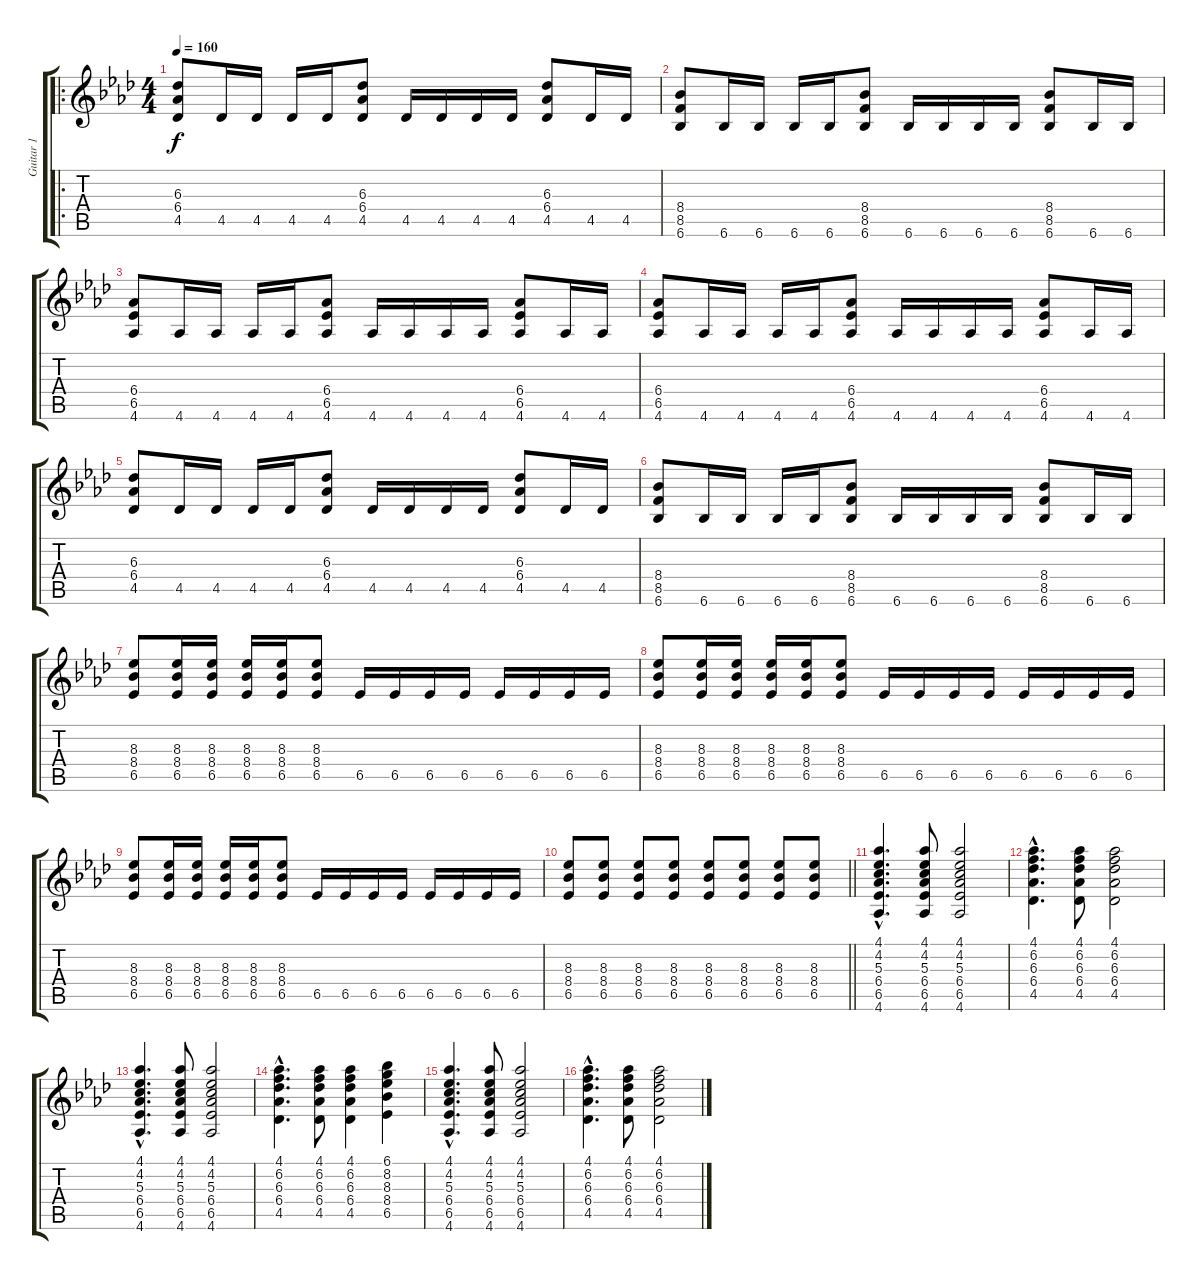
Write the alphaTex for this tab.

\track ("Guitar 1" "Guitar 1") {instrument distortionguitar}
\staff {score tabs}
\tuning (E4 B3 G3 D3 A2 E2) {hide}
\ro
\ts (4 4)
\tempo 160
\clef g2
\ks ab
(6.3 6.4 4.5).8{dy f} 4.5.16 4.5.16 4.5.16 4.5.16 (6.3 6.4 4.5).8 4.5.16 4.5.16 4.5.16 4.5.16 (6.3 6.4 4.5).8 4.5.16 4.5.16 |
(8.4 8.5 6.6).8 6.6.16 6.6.16 6.6.16 6.6.16 (8.4 8.5 6.6).8 6.6.16 6.6.16 6.6.16 6.6.16 (8.4 8.5 6.6).8 6.6.16 6.6.16 |
(6.4 6.5 4.6).8 4.6.16 4.6.16 4.6.16 4.6.16 (6.4 6.5 4.6).8 4.6.16 4.6.16 4.6.16 4.6.16 (6.4 6.5 4.6).8 4.6.16 4.6.16 |
(6.4 6.5 4.6).8 4.6.16 4.6.16 4.6.16 4.6.16 (6.4 6.5 4.6).8 4.6.16 4.6.16 4.6.16 4.6.16 (6.4 6.5 4.6).8 4.6.16 4.6.16 |
(6.3 6.4 4.5).8 4.5.16 4.5.16 4.5.16 4.5.16 (6.3 6.4 4.5).8 4.5.16 4.5.16 4.5.16 4.5.16 (6.3 6.4 4.5).8 4.5.16 4.5.16 |
(8.4 8.5 6.6).8 6.6.16 6.6.16 6.6.16 6.6.16 (8.4 8.5 6.6).8 6.6.16 6.6.16 6.6.16 6.6.16 (8.4 8.5 6.6).8 6.6.16 6.6.16 |
(8.3 8.4 6.5).8 (8.3 8.4 6.5).16 (8.3 8.4 6.5).16 (8.3 8.4 6.5).16 (8.3 8.4 6.5).16 (8.3 8.4 6.5).8 6.5.16 6.5.16 6.5.16 6.5.16 6.5.16 6.5.16 6.5.16 6.5.16 |
(8.3 8.4 6.5).8 (8.3 8.4 6.5).16 (8.3 8.4 6.5).16 (8.3 8.4 6.5).16 (8.3 8.4 6.5).16 (8.3 8.4 6.5).8 6.5.16 6.5.16 6.5.16 6.5.16 6.5.16 6.5.16 6.5.16 6.5.16 |
(8.3 8.4 6.5).8 (8.3 8.4 6.5).16 (8.3 8.4 6.5).16 (8.3 8.4 6.5).16 (8.3 8.4 6.5).16 (8.3 8.4 6.5).8 6.5.16 6.5.16 6.5.16 6.5.16 6.5.16 6.5.16 6.5.16 6.5.16 |
\barLineRight lightlight
(8.3 8.4 6.5).8 (8.3 8.4 6.5).8 (8.3 8.4 6.5).8 (8.3 8.4 6.5).8 (8.3 8.4 6.5).8 (8.3 8.4 6.5).8 (8.3 8.4 6.5).8 (8.3 8.4 6.5).8 |
(4.1{hac} 4.2{hac} 5.3{hac} 6.4{hac} 6.5{hac} 4.6{hac}).4{d} (4.1 4.2 5.3 6.4 6.5 4.6).8 (4.1 4.2 5.3 6.4 6.5 4.6).2 |
(4.1{hac} 6.2{hac} 6.3{hac} 6.4{hac} 4.5{hac}).4{d} (4.1 6.2 6.3 6.4 4.5).8 (4.1 6.2 6.3 6.4 4.5).2 |
(4.1{hac} 4.2{hac} 5.3{hac} 6.4{hac} 6.5{hac} 4.6{hac}).4{d} (4.1 4.2 5.3 6.4 6.5 4.6).8 (4.1 4.2 5.3 6.4 6.5 4.6).2 |
(4.1{hac} 6.2{hac} 6.3{hac} 6.4{hac} 4.5{hac}).4{d} (4.1 6.2 6.3 6.4 4.5).8 (4.1 6.2 6.3 6.4 4.5).4 (6.1 8.2 8.3 8.4 6.5).4 |
(4.1{hac} 4.2{hac} 5.3{hac} 6.4{hac} 6.5{hac} 4.6{hac}).4{d} (4.1 4.2 5.3 6.4 6.5 4.6).8 (4.1 4.2 5.3 6.4 6.5 4.6).2 |
(4.1{hac} 6.2{hac} 6.3{hac} 6.4{hac} 4.5{hac}).4{d} (4.1 6.2 6.3 6.4 4.5).8 (4.1 6.2 6.3 6.4 4.5).2
